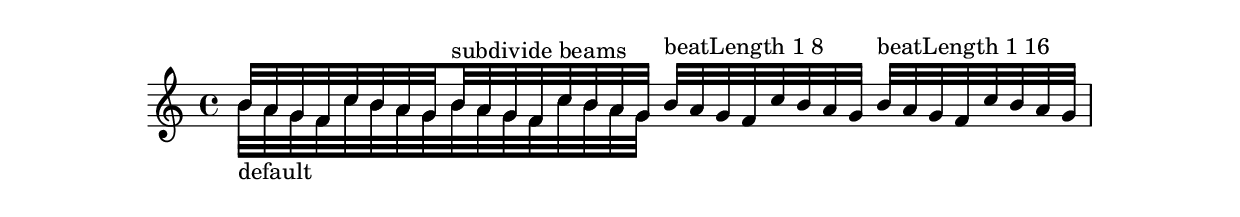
%% Do not edit this file; it is automatically
%% generated from LSR http://lsr.dsi.unimi.it
%% This file is in the public domain.
\version "2.13.20"

\header {
  lsrtags = "rhythms"

%% Translation of GIT committish: 0b55335aeca1de539bf1125b717e0c21bb6fa31b
  texidoces = "
Se pueden subdividir las barras automáticamente.  Estableciendo la
propiedad @code{subdivideBeams}, las barras se subdividen en
posiciones de pulso (tal y como se especifica en @code{beatLength}).

"
  doctitlees = "Subdivisiones de barra automáticas"

  texidoc = "
Beams can be subdivided automatically.  By setting the property
@code{subdivideBeams}, beams are subdivided at beat positions (as
specified in @code{beatLength}).

"
  doctitle = "Automatic beam subdivisions"
} % begin verbatim

\new Staff {
  \relative c'' {
    <<
      {
        \voiceOne
        \set subdivideBeams = ##t
        b32[ a g f c' b a g
        b32^"subdivide beams" a g f c' b a g]
      }
      \new Voice {
        \voiceTwo
        b32_"default"[ a g f c' b a g
        b32 a g f c' b a g]
      }
    >>
    \oneVoice
    \set beatLength = #(ly:make-moment 1 8)
    b32^"beatLength 1 8"[ a g f c' b a g]
    \set beatLength = #(ly:make-moment 1 16)
    b32^"beatLength 1 16"[ a g f c' b a g]
  }
}

